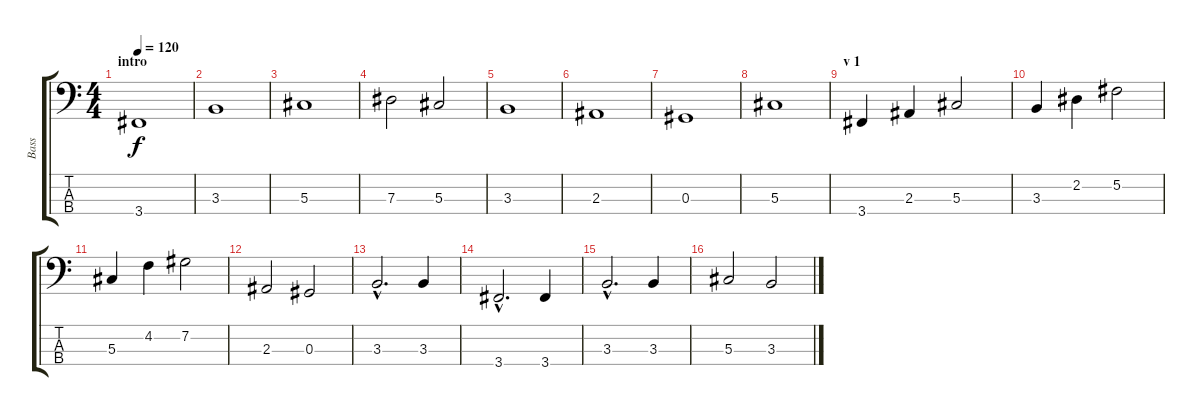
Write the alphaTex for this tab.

\track ("Bass" "Bass") {instrument electricbassfinger}
\staff {score tabs}
\tuning (Gb2 Db2 Ab1 Eb1) {hide}
\ts (4 4)
\section ("" "intro")
\tempo 120
\clef f4
\ks c
3.4.1{dy f instrument electricbassfinger} |
3.3.1 |
5.3.1 |
7.3.2 5.3.2 |
3.3.1 |
2.3.1 |
0.3.1 |
5.3.1 |
\section ("" "v 1")
3.4.4 2.3.4 5.3.2 |
3.3.4 2.2.4 5.2.2 |
5.3.4 4.2.4 7.2.2 |
2.3.2 0.3.2 |
3.3{hac}.2{d} 3.3.4 |
3.4{hac}.2{d} 3.4.4 |
3.3{hac}.2{d} 3.3.4 |
5.3.2 3.3.2
